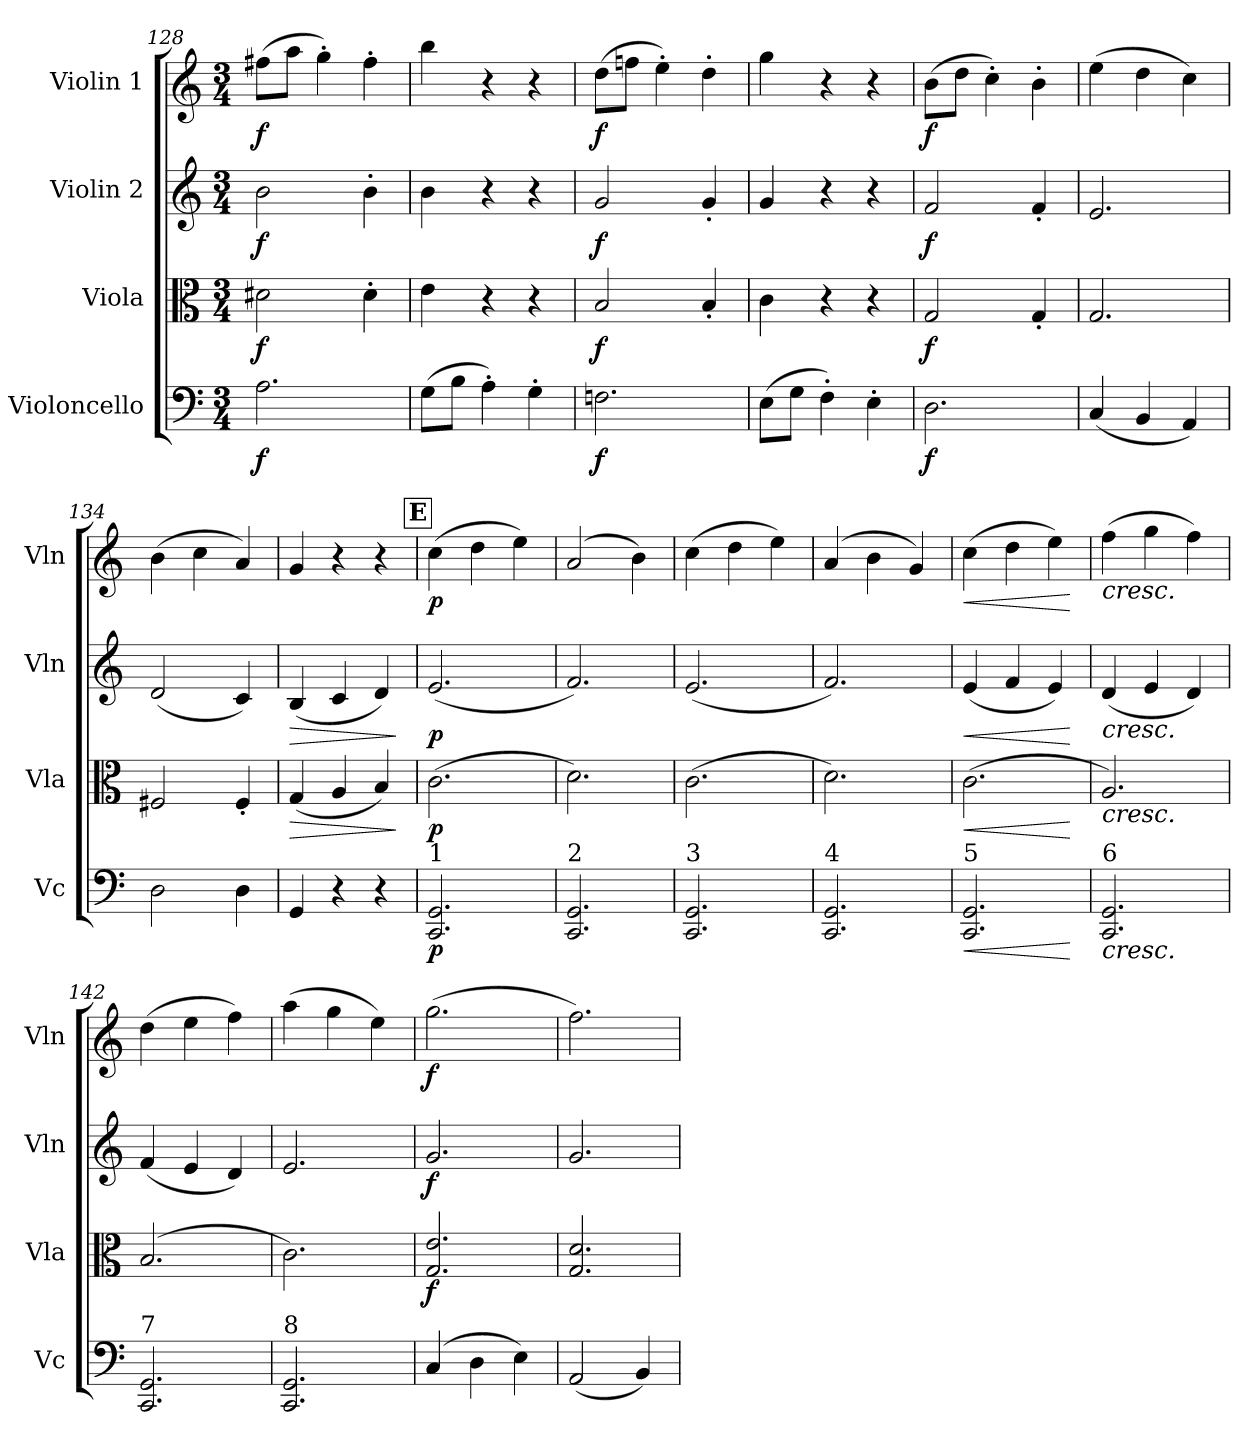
**kern	**dynam	**kern	**dynam	**kern	**dynam	**kern	**dynam
*part4	*part4	*part3	*part3	*part2	*part2	*part1	*part1
*staff4	*staff4	*staff3	*staff3	*staff2	*staff2	*staff1	*staff1
*I"Violoncello	*	*I"Viola	*	*I"Violin 2	*	*I"Violin 1	*
*I'Vc	*	*I'Vla	*	*I'Vln	*	*I'Vln	*
*clefF4	*	*clefC3	*	*clefG2	*	*clefG2	*
*k[]	*	*k[]	*	*k[]	*	*k[]	*
*M3/4	*	*M3/4	*	*M3/4	*	*M3/4	*
=128	=128	=128	=128	=128	=128	=128	=128
!	!LO:DY:b	!	!LO:DY:b	!	!LO:DY:b	!	!LO:DY:b
2.A\	f	2d#X\	f	2b\	f	(8ff#X\L	f
.	.	.	.	.	.	8aa\J	.
.	.	.	.	.	.	4gg'\)	.
.	.	4d#'\	.	4b'\	.	4ff#'\	.
=129	=129	=129	=129	=129	=129	=129	=129
(8G\L	.	4e\	.	4b\	.	4bb\	.
8B\J	.	.	.	.	.	.	.
4A'\)	.	4r	.	4r	.	4r	.
4G'\	.	4r	.	4r	.	4r	.
!!LO:LB:g=z
=130	=130	=130	=130	=130	=130	=130	=130
!	!LO:DY:b	!	!LO:DY:b	!	!LO:DY:b	!	!LO:DY:b
2.Fn\	f	2B/	f	2g/	f	(8dd\L	f
.	.	.	.	.	.	8ffn\J	.
.	.	.	.	.	.	4ee'\)	.
.	.	4B'/	.	4g'/	.	4dd'\	.
=131	=131	=131	=131	=131	=131	=131	=131
(8E\L	.	4c\	.	4g/	.	4gg\	.
8G\J	.	.	.	.	.	.	.
4F'\)	.	4r	.	4r	.	4r	.
4E'\	.	4r	.	4r	.	4r	.
=132	=132	=132	=132	=132	=132	=132	=132
!	!LO:DY:b	!	!LO:DY:b	!	!LO:DY:b	!	!LO:DY:b
2.D\	f	2G/	f	2f/	f	(8b\L	f
.	.	.	.	.	.	8dd\J	.
.	.	.	.	.	.	4cc'\)	.
.	.	4G'/	.	4f'/	.	4b'\	.
=133	=133	=133	=133	=133	=133	=133	=133
(4C/	.	2.G/	.	2.e/	.	(4ee\	.
4BB/	.	.	.	.	.	4dd\	.
4AA/)	.	.	.	.	.	4cc\)	.
=134	=134	=134	=134	=134	=134	=134	=134
2D\	.	2F#X/	.	(2d/	.	(4b\	.
.	.	.	.	.	.	4cc\	.
4D\	.	4F#'/	.	4c/)	.	4a/)	.
=135	=135	=135	=135	=135	=135	=135	=135
!	!	!	!LO:HP:b	!	!LO:HP:b	!	!
4GG/	.	(4G/	>	(4B/	>	4g/	.
4r	.	4A/	.	4c/	.	4r	.
4r	.	4B/)	.	4d/)	.	4r	.
.	.	.	]	.	]	.	.
!!LO:REH:place=s1:a:B:cj:fs=14:t=E
=136	=136	=136	=136	=136	=136	=136	=136
!LO:TX:a:t=1	!	!	!	!	!	!	!
!	!LO:DY:b	!	!LO:DY:b	!	!LO:DY:b	!	!LO:DY:b
2.CC/ 2.GG/	p	(2.c\	p	(2.e/	p	(4cc\	p
.	.	.	.	.	.	4dd\	.
.	.	.	.	.	.	4ee\)	.
=137	=137	=137	=137	=137	=137	=137	=137
!LO:TX:a:t=2	!	!	!	!	!	!	!
2.CC/ 2.GG/	.	2.d\)	.	2.f/)	.	(2a/	.
.	.	.	.	.	.	4b\)	.
=138	=138	=138	=138	=138	=138	=138	=138
!LO:TX:a:t=3	!	!	!	!	!	!	!
2.CC/ 2.GG/	.	(2.c\	.	(2.e/	.	(4cc\	.
.	.	.	.	.	.	4dd\	.
.	.	.	.	.	.	4ee\)	.
=139	=139	=139	=139	=139	=139	=139	=139
!LO:TX:a:t=4	!	!	!	!	!	!	!
2.CC/ 2.GG/	.	2.d\)	.	2.f/)	.	(4a/	.
.	.	.	.	.	.	4b\	.
.	.	.	.	.	.	4g/)	.
!!LO:LB:g=z
=140	=140	=140	=140	=140	=140	=140	=140
!LO:TX:a:t=5	!	!	!	!	!	!	!
!	!LO:HP:b	!	!LO:HP:b	!	!LO:HP:b	!	!LO:HP:b
2.CC/ 2.GG/	<	(2.c\	<	(4e/	<	(4cc\	<
.	.	.	.	4f/	.	4dd\	.
.	.	.	.	4e/)	.	4ee\)	.
.	[	.	[	.	[	.	[
=141	=141	=141	=141	=141	=141	=141	=141
!	!	!	!	!	!	!LO:TX:b:i:t=cresc.	!
!	!	!	!	!LO:TX:b:i:t=cresc.	!	!	!
!	!	!LO:TX:b:i:t=cresc.	!	!	!	!	!
!LO:TX:a:t=6	!	!	!	!	!	!	!
!LO:TX:b:i:t=cresc.	!	!	!	!	!	!	!
2.CC/ 2.GG/	.	2.A/)	.	(4d/	.	(4ff\	.
.	.	.	.	4e/	.	4gg\	.
.	.	.	.	4d/)	.	4ff\)	.
=142	=142	=142	=142	=142	=142	=142	=142
!LO:TX:a:t=7	!	!	!	!	!	!	!
2.CC/ 2.GG/	.	(2.B/	.	(4f/	.	(4dd\	.
.	.	.	.	4e/	.	4ee\	.
.	.	.	.	4d/)	.	4ff\)	.
=143	=143	=143	=143	=143	=143	=143	=143
!LO:TX:a:t=8	!	!	!	!	!	!	!
2.CC/ 2.GG/	.	2.c\)	.	2.e/	.	(4aa\	.
.	.	.	.	.	.	4gg\	.
.	.	.	.	.	.	4ee\)	.
=144	=144	=144	=144	=144	=144	=144	=144
!	!LO:DY:b	!	!	!	!	!	!
!	!LO:DY:n=1:b	!	!LO:DY:b	!	!LO:DY:b	!	!LO:DY:b
(4C/	f other-dynamics	2.G/ 2.e/	f	2.g/	f	(2.gg\	f
4D\	.	.	.	.	.	.	.
4E\)	.	.	.	.	.	.	.
=145	=145	=145	=145	=145	=145	=145	=145
(2AA/	.	2.G/ 2.d/	.	2.g/	.	2.ff\)	.
4BB/)	.	.	.	.	.	.	.
=	=	=	=	=	=	=	=
*-	*-	*-	*-	*-	*-	*-	*-
